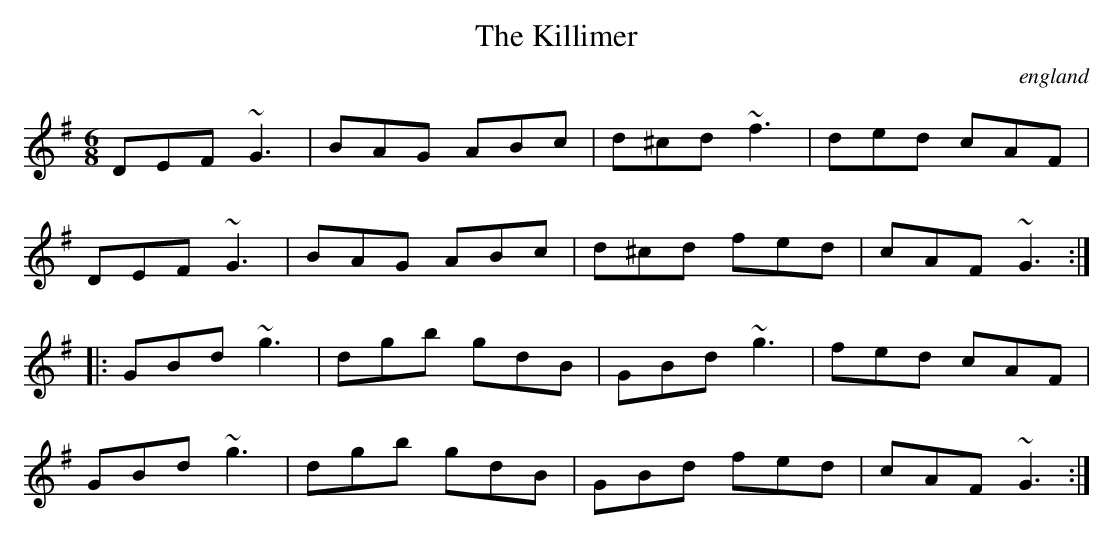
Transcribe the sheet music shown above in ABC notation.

X:1
T:Killimer, The
O:england
M:6/8
L:1/8
K:G
DEF ~G3|BAG ABc|d^cd ~f3|ded cAF|
DEF ~G3|BAG ABc|d^cd fed|cAF ~G3:|
|:GBd ~g3|dgb gdB|GBd ~g3|fed cAF|
GBd ~g3|dgb gdB|GBd fed|cAF ~G3:|
